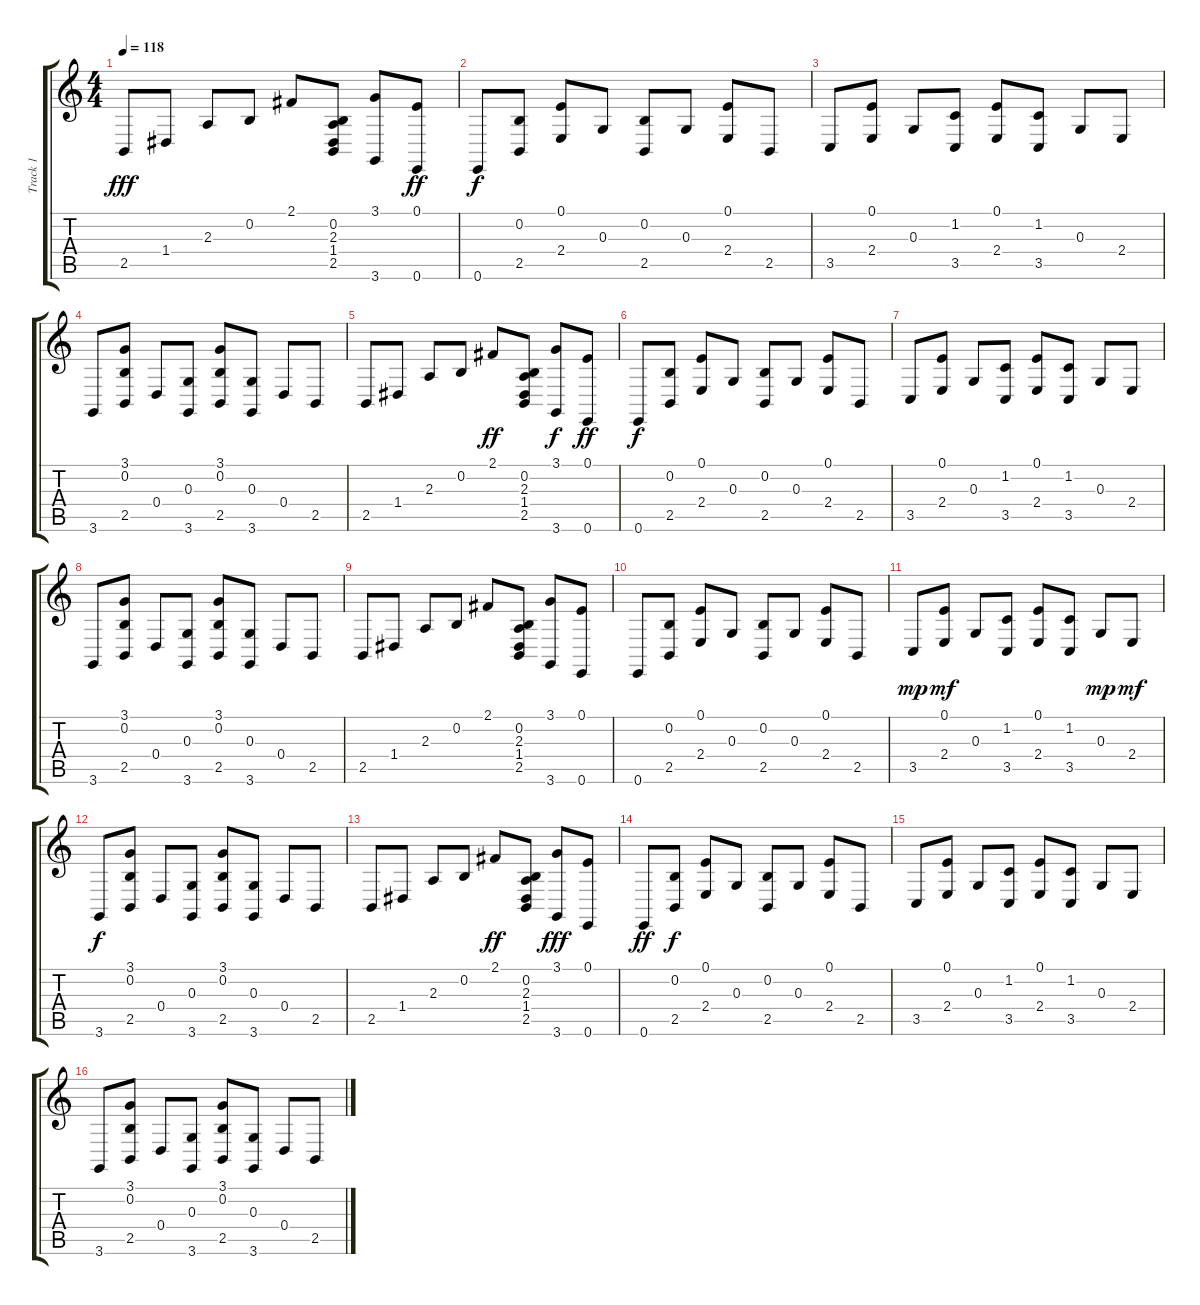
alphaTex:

\track ("Track 1" "Track 1") {instrument fx4atmosphere}
\staff {score tabs}
\tuning (E4 B3 G3 D3 A2 E2) {hide}
\ts (4 4)
\tempo 118
\clef g2
\ks c
2.5.8{dy fff} 1.4.8 2.3.8 0.2.8 2.1.8 (0.2 2.3 1.4 2.5).8 (3.1 3.6).8 (0.1 0.6).8{dy ff} |
0.6.8{dy f} (0.2 2.5).8 (0.1 2.4).8 0.3.8 (0.2 2.5).8 0.3.8 (0.1 2.4).8 2.5.8 |
3.5.8 (0.1 2.4).8 0.3.8 (1.2 3.5).8 (0.1 2.4).8 (1.2 3.5).8 0.3.8 2.4.8 |
3.6.8 (3.1 0.2 2.5).8 0.4.8 (0.3 3.6).8 (3.1 0.2 2.5).8 (0.3 3.6).8 0.4.8 2.5.8 |
2.5.8 1.4.8 2.3.8 0.2.8 2.1.8{dy ff} (0.2 2.3 1.4 2.5).8 (3.1 3.6).8{dy f} (0.1 0.6).8{dy ff} |
0.6.8{dy f} (0.2 2.5).8 (0.1 2.4).8 0.3.8 (0.2 2.5).8 0.3.8 (0.1 2.4).8 2.5.8 |
3.5.8 (0.1 2.4).8 0.3.8 (1.2 3.5).8 (0.1 2.4).8 (1.2 3.5).8 0.3.8 2.4.8 |
3.6.8 (3.1 0.2 2.5).8 0.4.8 (0.3 3.6).8 (3.1 0.2 2.5).8 (0.3 3.6).8 0.4.8 2.5.8 |
2.5.8 1.4.8 2.3.8 0.2.8 2.1.8 (0.2 2.3 1.4 2.5).8 (3.1 3.6).8 (0.1 0.6).8 |
0.6.8 (0.2 2.5).8 (0.1 2.4).8 0.3.8 (0.2 2.5).8 0.3.8 (0.1 2.4).8 2.5.8 |
3.5.8{dy mp} (0.1 2.4).8{dy mf} 0.3.8 (1.2 3.5).8 (0.1 2.4).8 (1.2 3.5).8 0.3.8{dy mp} 2.4.8{dy mf} |
3.6.8{dy f} (3.1 0.2 2.5).8 0.4.8 (0.3 3.6).8 (3.1 0.2 2.5).8 (0.3 3.6).8 0.4.8 2.5.8 |
2.5.8 1.4.8 2.3.8 0.2.8 2.1.8{dy ff} (0.2 2.3 1.4 2.5).8 (3.1 3.6).8{dy fff} (0.1 0.6).8 |
0.6.8{dy ff} (0.2 2.5).8{dy f} (0.1 2.4).8 0.3.8 (0.2 2.5).8 0.3.8 (0.1 2.4).8 2.5.8 |
3.5.8 (0.1 2.4).8 0.3.8 (1.2 3.5).8 (0.1 2.4).8 (1.2 3.5).8 0.3.8 2.4.8 |
3.6.8 (3.1 0.2 2.5).8 0.4.8 (0.3 3.6).8 (3.1 0.2 2.5).8 (0.3 3.6).8 0.4.8 2.5.8
